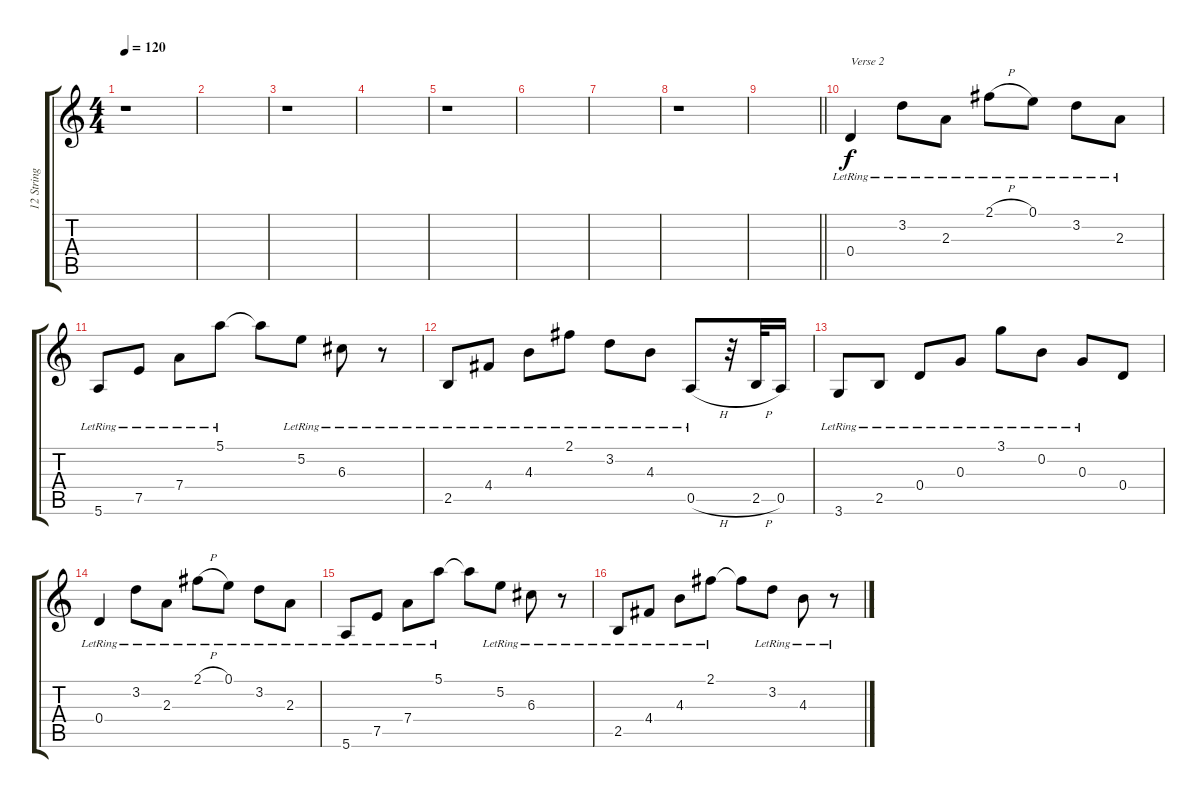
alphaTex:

\track ("12 String" "12 String") {instrument acousticguitarsteel}
\staff {score tabs}
\tuning (E4 B3 G3 D3 A2 E2) {hide}
\ts (4 4)
\tempo 120
\clef g2
\ks c
r.1{dy f} |
|
r.1 |
|
r.1 |
|
|
r.1 |
\barLineRight lightlight
|
0.4{lr}.4{txt "Verse 2"} 3.2{lr}.8 2.3{lr}.8 2.1{h lr}.8 0.1{lr}.8 3.2{lr}.8 2.3{lr}.8 |
5.6{lr}.8 7.5{lr}.8 7.4{lr}.8 5.1{lr}.8 5.1{t}.8 5.2{lr}.8 6.3{lr}.8 r.8 |
2.5{lr}.8 4.4{lr}.8 4.3{lr}.8 2.1{lr}.8 3.2{lr}.8 4.3{lr}.8 0.5{h lr}.8 r.32 2.5{h}.32 0.5.16 |
3.6{lr}.8 2.5{lr}.8 0.4{lr}.8 0.3{lr}.8 3.1{lr}.8 0.2{lr}.8 0.3{lr}.8 0.4.8 |
0.4{lr}.4 3.2{lr}.8 2.3{lr}.8 2.1{h lr}.8 0.1{lr}.8 3.2{lr}.8 2.3{lr}.8 |
5.6{lr}.8 7.5{lr}.8 7.4{lr}.8 5.1{lr}.8 5.1{t}.8 5.2{lr}.8 6.3{lr}.8 r.8 |
2.5{lr}.8 4.4{lr}.8 4.3{lr}.8 2.1{lr}.8 2.1{t}.8 3.2{lr}.8 4.3{lr}.8 r.8
